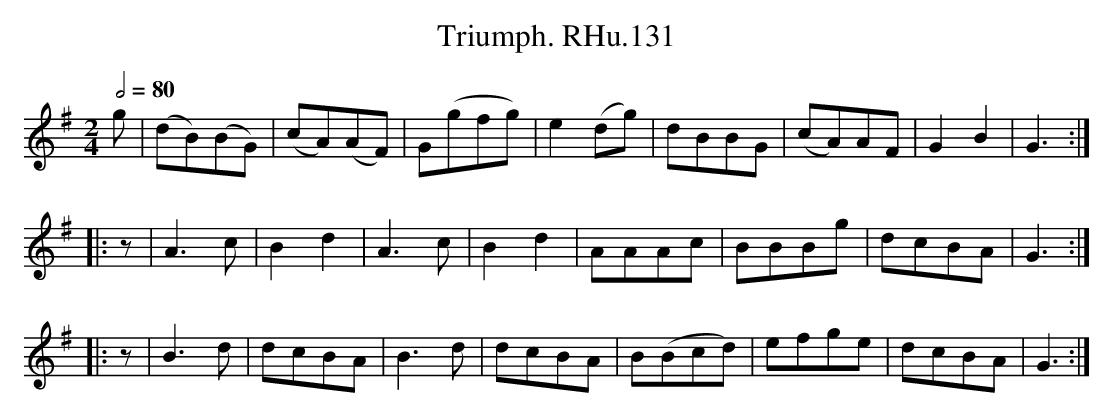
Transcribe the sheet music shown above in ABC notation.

X:1
T:Triumph. RHu.131
M:2/4
L:1/8
Q:1/2=80
K:G
g|(dB)(BG)|(cA)(AF)|G(gfg)|e2(dg)|\
dBBG|(cA)AF|G2B2|""G3:|
|:z|A3c|B2d2|A3c|B2d2|\
AAAc|BBBg|dcBA|G3:|
|:z|B3d|dcBA|B3d|dcBA|\
B(Bcd)|efge|dcBA|G3:|
